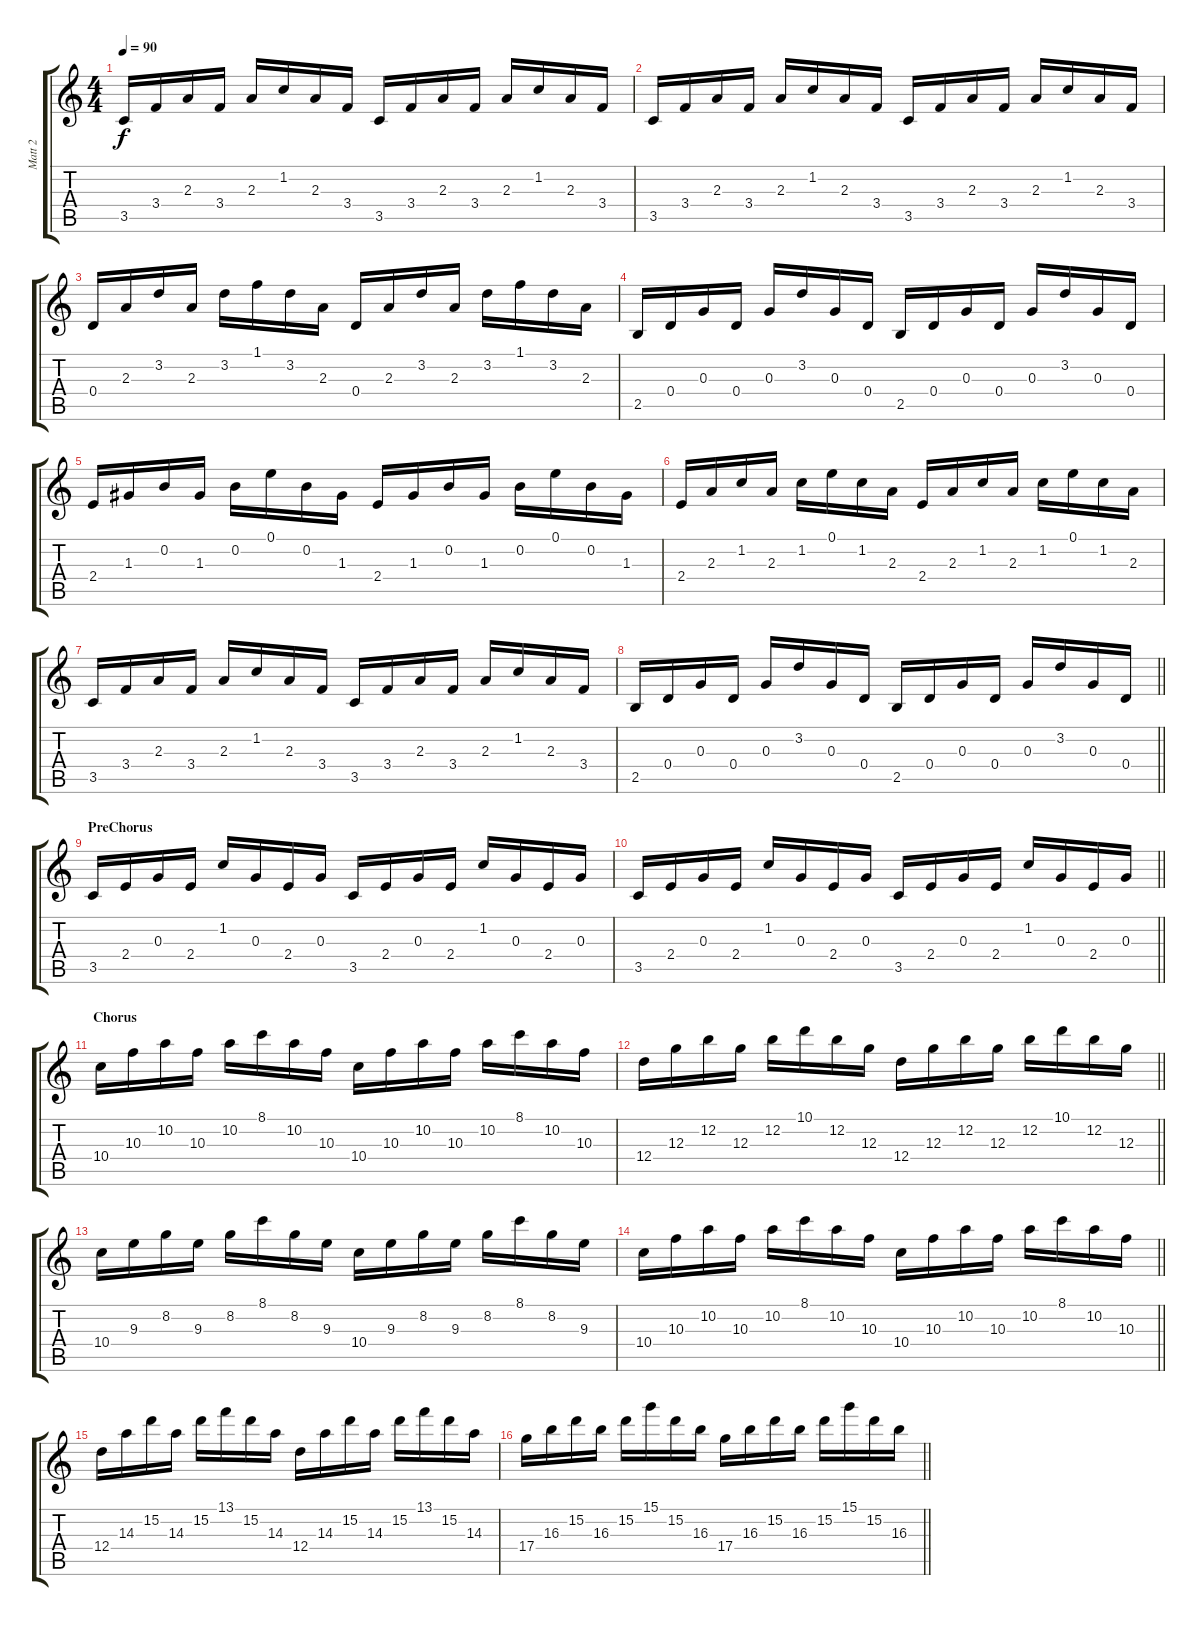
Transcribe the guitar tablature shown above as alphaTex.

\track ("Matt 2" "Matt 2") {instrument electricguitarclean}
\staff {score tabs}
\tuning (E4 B3 G3 D3 A2 E2) {hide}
\ts (4 4)
\tempo 90
\clef g2
\ks c
3.5.16{dy f} 3.4.16 2.3.16 3.4.16 2.3.16 1.2.16 2.3.16 3.4.16 3.5.16 3.4.16 2.3.16 3.4.16 2.3.16 1.2.16 2.3.16 3.4.16 |
3.5.16 3.4.16 2.3.16 3.4.16 2.3.16 1.2.16 2.3.16 3.4.16 3.5.16 3.4.16 2.3.16 3.4.16 2.3.16 1.2.16 2.3.16 3.4.16 |
0.4.16 2.3.16 3.2.16 2.3.16 3.2.16 1.1.16 3.2.16 2.3.16 0.4.16 2.3.16 3.2.16 2.3.16 3.2.16 1.1.16 3.2.16 2.3.16 |
2.5.16 0.4.16 0.3.16 0.4.16 0.3.16 3.2.16 0.3.16 0.4.16 2.5.16 0.4.16 0.3.16 0.4.16 0.3.16 3.2.16 0.3.16 0.4.16 |
2.4.16 1.3.16 0.2.16 1.3.16 0.2.16 0.1.16 0.2.16 1.3.16 2.4.16 1.3.16 0.2.16 1.3.16 0.2.16 0.1.16 0.2.16 1.3.16 |
2.4.16 2.3.16 1.2.16 2.3.16 1.2.16 0.1.16 1.2.16 2.3.16 2.4.16 2.3.16 1.2.16 2.3.16 1.2.16 0.1.16 1.2.16 2.3.16 |
3.5.16 3.4.16 2.3.16 3.4.16 2.3.16 1.2.16 2.3.16 3.4.16 3.5.16 3.4.16 2.3.16 3.4.16 2.3.16 1.2.16 2.3.16 3.4.16 |
\barLineRight lightlight
2.5.16 0.4.16 0.3.16 0.4.16 0.3.16 3.2.16 0.3.16 0.4.16 2.5.16 0.4.16 0.3.16 0.4.16 0.3.16 3.2.16 0.3.16 0.4.16 |
\section ("" "PreChorus")
3.5.16 2.4.16 0.3.16 2.4.16 1.2.16 0.3.16 2.4.16 0.3.16 3.5.16 2.4.16 0.3.16 2.4.16 1.2.16 0.3.16 2.4.16 0.3.16 |
\barLineRight lightlight
3.5.16 2.4.16 0.3.16 2.4.16 1.2.16 0.3.16 2.4.16 0.3.16 3.5.16 2.4.16 0.3.16 2.4.16 1.2.16 0.3.16 2.4.16 0.3.16 |
\section ("" "Chorus")
10.4.16 10.3.16 10.2.16 10.3.16 10.2.16 8.1.16 10.2.16 10.3.16 10.4.16 10.3.16 10.2.16 10.3.16 10.2.16 8.1.16 10.2.16 10.3.16 |
\barLineRight lightlight
12.4.16 12.3.16 12.2.16 12.3.16 12.2.16 10.1.16 12.2.16 12.3.16 12.4.16 12.3.16 12.2.16 12.3.16 12.2.16 10.1.16 12.2.16 12.3.16 |
10.4.16 9.3.16 8.2.16 9.3.16 8.2.16 8.1.16 8.2.16 9.3.16 10.4.16 9.3.16 8.2.16 9.3.16 8.2.16 8.1.16 8.2.16 9.3.16 |
\barLineRight lightlight
10.4.16 10.3.16 10.2.16 10.3.16 10.2.16 8.1.16 10.2.16 10.3.16 10.4.16 10.3.16 10.2.16 10.3.16 10.2.16 8.1.16 10.2.16 10.3.16 |
12.4.16 14.3.16 15.2.16 14.3.16 15.2.16 13.1.16 15.2.16 14.3.16 12.4.16 14.3.16 15.2.16 14.3.16 15.2.16 13.1.16 15.2.16 14.3.16 |
\barLineRight lightlight
17.4.16 16.3.16 15.2.16 16.3.16 15.2.16 15.1.16 15.2.16 16.3.16 17.4.16 16.3.16 15.2.16 16.3.16 15.2.16 15.1.16 15.2.16 16.3.16
